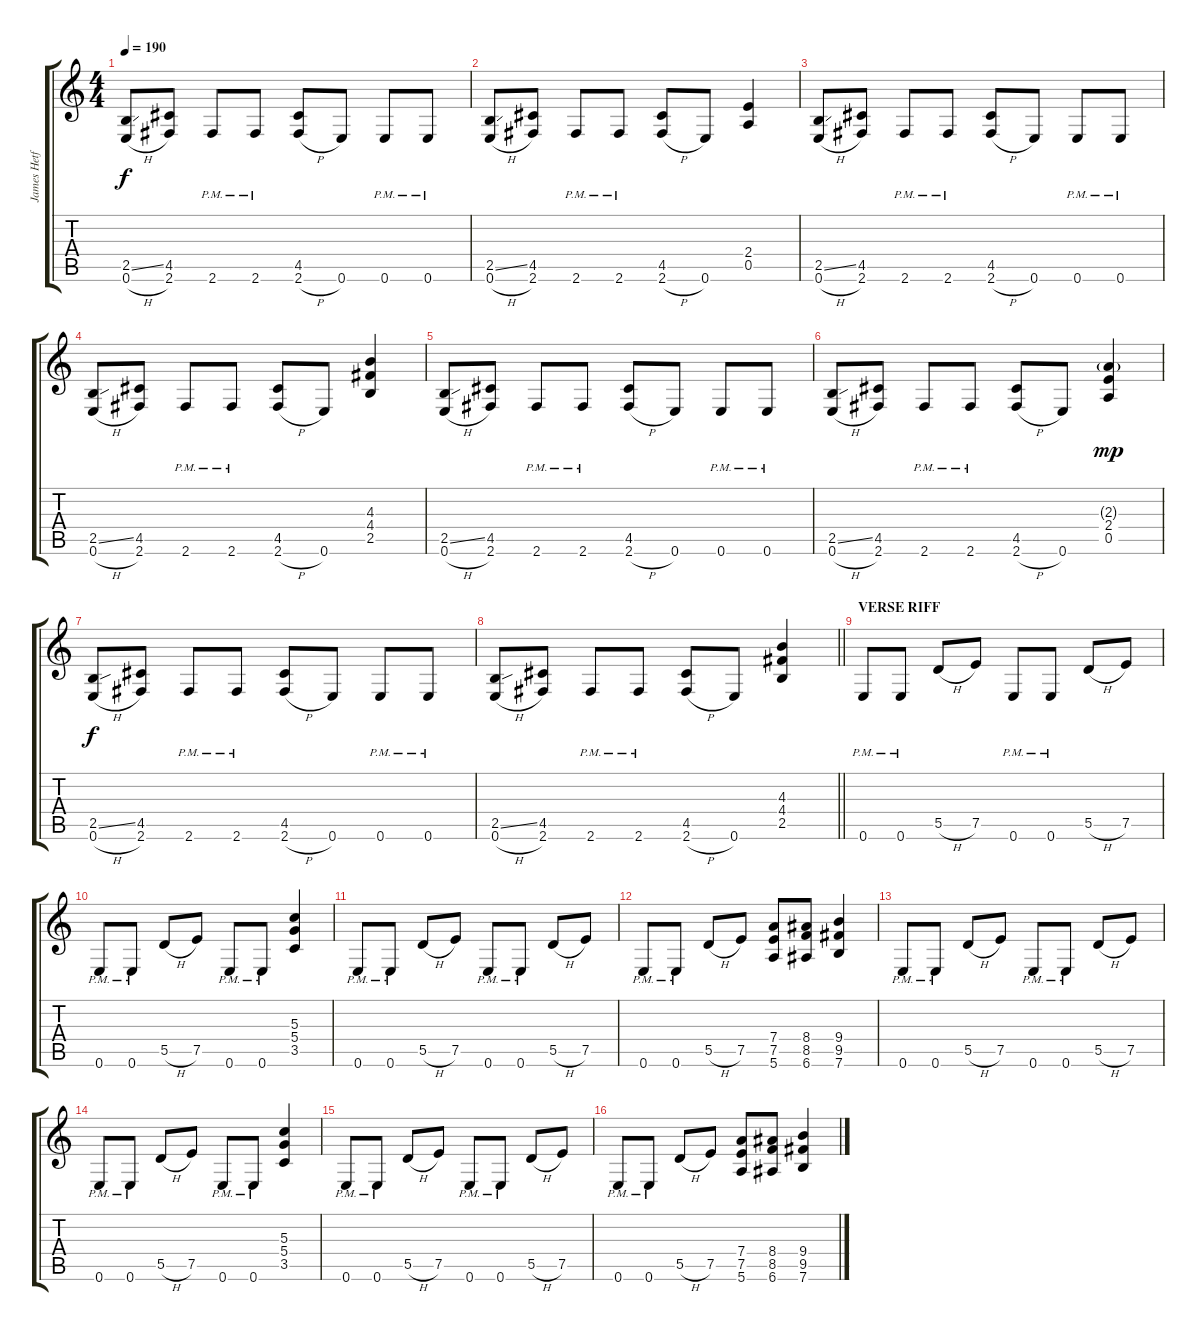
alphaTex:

\track ("James Hetfield - rhythm guitar" "James Hetf") {instrument distortionguitar}
\staff {score tabs}
\tuning (E4 B3 G3 D3 A2 E2) {hide}
\ts (4 4)
\tempo 190
\clef g2
\ks c
(2.5{ss} 0.6{h}).8{dy f} (4.5 2.6).8 2.6{pm}.8 2.6{pm}.8 (4.5 2.6{h}).8 0.6.8 0.6{pm}.8 0.6{pm}.8 |
(2.5{ss} 0.6{h}).8 (4.5 2.6).8 2.6{pm}.8 2.6{pm}.8 (4.5 2.6{h}).8 0.6.8 (2.4 0.5).4 |
(2.5{ss} 0.6{h}).8 (4.5 2.6).8 2.6{pm}.8 2.6{pm}.8 (4.5 2.6{h}).8 0.6.8 0.6{pm}.8 0.6{pm}.8 |
(2.5{ss} 0.6{h}).8 (4.5 2.6).8 2.6{pm}.8 2.6{pm}.8 (4.5 2.6{h}).8 0.6.8 (4.3 4.4 2.5).4 |
(2.5{ss} 0.6{h}).8 (4.5 2.6).8 2.6{pm}.8 2.6{pm}.8 (4.5 2.6{h}).8 0.6.8 0.6{pm}.8 0.6{pm}.8 |
(2.5{ss} 0.6{h}).8 (4.5 2.6).8 2.6{pm}.8 2.6{pm}.8 (4.5 2.6{h}).8 0.6.8 (2.3{g} 2.4 0.5).4{dy mp} |
(2.5{ss} 0.6{h}).8{dy f} (4.5 2.6).8 2.6{pm}.8 2.6{pm}.8 (4.5 2.6{h}).8 0.6.8 0.6{pm}.8 0.6{pm}.8 |
\barLineRight lightlight
(2.5{ss} 0.6{h}).8 (4.5 2.6).8 2.6{pm}.8 2.6{pm}.8 (4.5 2.6{h}).8 0.6.8 (4.3 4.4 2.5).4 |
\section ("" "VERSE RIFF")
0.6{pm}.8 0.6{pm}.8 5.5{h}.8 7.5.8 0.6{pm}.8 0.6{pm}.8 5.5{h}.8 7.5.8 |
0.6{pm}.8 0.6{pm}.8 5.5{h}.8 7.5.8 0.6{pm}.8 0.6{pm}.8 (5.3 5.4 3.5).4 |
0.6{pm}.8 0.6{pm}.8 5.5{h}.8 7.5.8 0.6{pm}.8 0.6{pm}.8 5.5{h}.8 7.5.8 |
0.6{pm}.8 0.6{pm}.8 5.5{h}.8 7.5.8 (7.4 7.5 5.6).8 (8.4 8.5 6.6).8 (9.4 9.5 7.6).4 |
0.6{pm}.8 0.6{pm}.8 5.5{h}.8 7.5.8 0.6{pm}.8 0.6{pm}.8 5.5{h}.8 7.5.8 |
0.6{pm}.8 0.6{pm}.8 5.5{h}.8 7.5.8 0.6{pm}.8 0.6{pm}.8 (5.3 5.4 3.5).4 |
0.6{pm}.8 0.6{pm}.8 5.5{h}.8 7.5.8 0.6{pm}.8 0.6{pm}.8 5.5{h}.8 7.5.8 |
0.6{pm}.8 0.6{pm}.8 5.5{h}.8 7.5.8 (7.4 7.5 5.6).8 (8.4 8.5 6.6).8 (9.4 9.5 7.6).4
